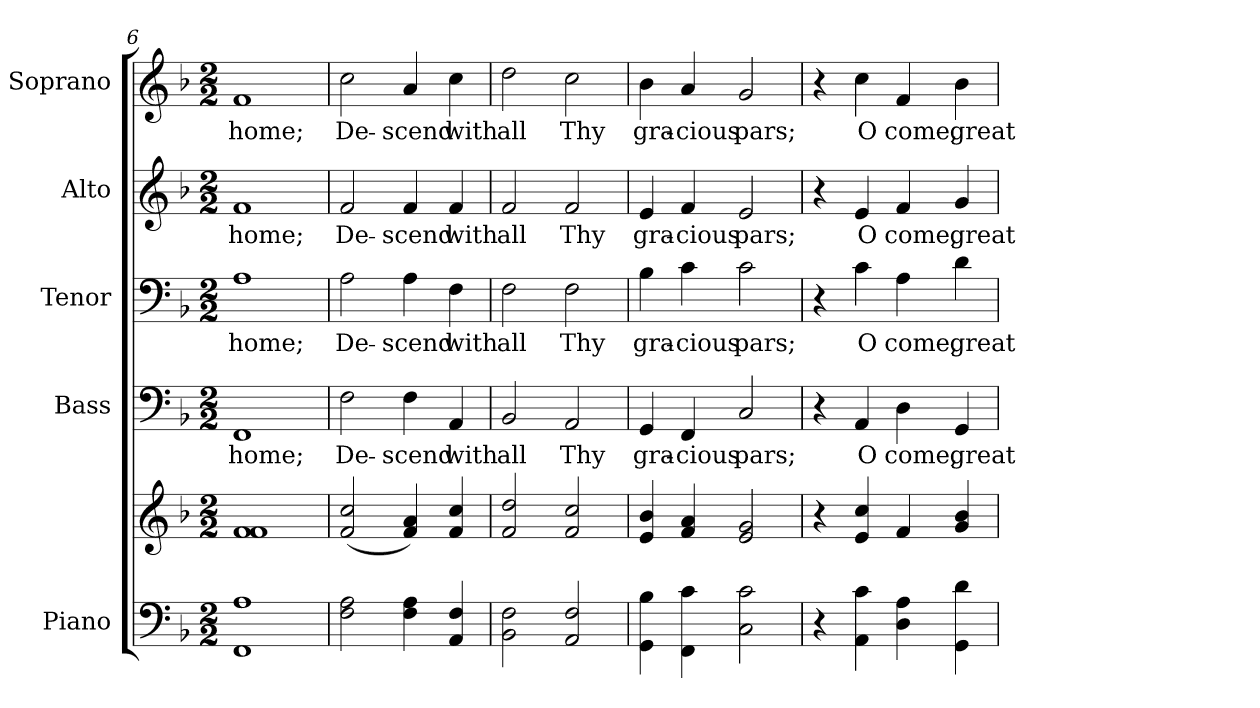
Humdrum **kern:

**kern	**kern	**kern	**text	**kern	**text	**kern	**text	**kern	**text
*part5	*part5	*part4	*part4	*part3	*part3	*part2	*part2	*part1	*part1
*staff6	*staff5	*staff4	*staff4	*staff3	*staff3	*staff2	*staff2	*staff1	*staff1
*I"Piano	*	*I"Bass	*	*I"Tenor	*	*I"Alto	*	*I"Soprano	*
*I'Pno.	*	*I'B.	*	*I'T.	*	*I'A.	*	*I'S.	*
*clefF4	*clefG2	*clefF4	*	*clefF4	*	*clefG2	*	*clefG2	*
*k[b-]	*k[b-]	*k[b-]	*	*k[b-]	*	*k[b-]	*	*k[b-]	*
*F:	*F:	*F:	*	*F:	*	*F:	*	*F:	*
*M2/2	*M2/2	*M2/2	*	*M2/2	*	*M2/2	*	*M2/2	*
=6	=6	=6	=6	=6	=6	=6	=6	=6	=6
!	!	!	!LO:LY:b:color=#000000	!	!	!	!	!	!
!	!	!	!	!	!LO:LY:b:color=#000000	!	!	!	!
!	!	!	!	!	!	!	!LO:LY:b:color=#000000	!	!
!	!	!	!	!	!	!	!	!	!LO:LY:b:color=#000000
1FFi 1Ai	1fi 1fi	1FFi	home;	1Ai	home;	1fi	home;	1fi	home;
!!LO:PB:g=z
=7	=7	=7	=7	=7	=7	=7	=7	=7	=7
!	!	!	!LO:LY:b:color=#000000	!	!	!	!	!	!
!	!	!	!	!	!LO:LY:b:color=#000000	!	!	!	!
!	!	!	!	!	!	!	!LO:LY:b:color=#000000	!	!
!	!	!	!	!	!	!	!	!	!LO:LY:b:color=#000000
2Fi\ 2Ai	(2fi/ 2cci	2Fi\	De-	2Ai\	De-	2fi/	De-	2cci\	De-
!	!	!	!LO:LY:b:color=#000000	!	!	!	!	!	!
!	!	!	!	!	!LO:LY:b:color=#000000	!	!	!	!
!	!	!	!	!	!	!	!LO:LY:b:color=#000000	!	!
!	!	!	!	!	!	!	!	!	!LO:LY:b:color=#000000
4Fi\ 4Ai	4fi/ 4ai)	4Fi\	-scend	4Ai\	-scend	4fi/	-scend	4ai/	-scend
!	!	!	!LO:LY:b:color=#000000	!	!	!	!	!	!
!	!	!	!	!	!LO:LY:b:color=#000000	!	!	!	!
!	!	!	!	!	!	!	!LO:LY:b:color=#000000	!	!
!	!	!	!	!	!	!	!	!	!LO:LY:b:color=#000000
4AAi/ 4Fi	4fi/ 4cci	4AAi/	with	4Fi\	with	4fi/	with	4cci\	with
=8	=8	=8	=8	=8	=8	=8	=8	=8	=8
!	!	!	!LO:LY:b:color=#000000	!	!	!	!	!	!
!	!	!	!	!	!LO:LY:b:color=#000000	!	!	!	!
!	!	!	!	!	!	!	!LO:LY:b:color=#000000	!	!
!	!	!	!	!	!	!	!	!	!LO:LY:b:color=#000000
2BB-i\ 2Fi	2fi/ 2ddi	2BB-i/	all	2Fi\	all	2fi/	all	2ddi\	all
!	!	!	!LO:LY:b:color=#000000	!	!	!	!	!	!
!	!	!	!	!	!LO:LY:b:color=#000000	!	!	!	!
!	!	!	!	!	!	!	!LO:LY:b:color=#000000	!	!
!	!	!	!	!	!	!	!	!	!LO:LY:b:color=#000000
2AAi/ 2Fi	2fi/ 2cci	2AAi/	Thy	2Fi\	Thy	2fi/	Thy	2cci\	Thy
=9	=9	=9	=9	=9	=9	=9	=9	=9	=9
!	!	!	!LO:LY:b:color=#000000	!	!	!	!	!	!
!	!	!	!	!	!LO:LY:b:color=#000000	!	!	!	!
!	!	!	!	!	!	!	!LO:LY:b:color=#000000	!	!
!	!	!	!	!	!	!	!	!	!LO:LY:b:color=#000000
4GGi\ 4B-i	4ei/ 4b-i	4GGi/	gra-	4B-i\	gra-	4ei/	gra-	4b-i\	gra-
!	!	!	!LO:LY:b:color=#000000	!	!	!	!	!	!
!	!	!	!	!	!LO:LY:b:color=#000000	!	!	!	!
!	!	!	!	!	!	!	!LO:LY:b:color=#000000	!	!
!	!	!	!	!	!	!	!	!	!LO:LY:b:color=#000000
4FFi\ 4ci	4fi/ 4ai	4FFi/	-cious	4ci\	-cious	4fi/	-cious	4ai/	-cious
!	!	!	!LO:LY:b:color=#000000	!	!	!	!	!	!
!	!	!	!	!	!LO:LY:b:color=#000000	!	!	!	!
!	!	!	!	!	!	!	!LO:LY:b:color=#000000	!	!
!	!	!	!	!	!	!	!	!	!LO:LY:b:color=#000000
2Ci\ 2ci	2ei/ 2gi	2Ci/	pars;	2ci\	pars;	2ei/	pars;	2gi/	pars;
!!LO:PB:g=z
=10	=10	=10	=10	=10	=10	=10	=10	=10	=10
4r	4r	4r	.	4r	.	4r	.	4r	.
!	!	!	!LO:LY:b:color=#000000	!	!	!	!	!	!
!	!	!	!	!	!LO:LY:b:color=#000000	!	!	!	!
!	!	!	!	!	!	!	!LO:LY:b:color=#000000	!	!
!	!	!	!	!	!	!	!	!	!LO:LY:b:color=#000000
4AAi\ 4ci	4ei/ 4cci	4AAi/	O	4ci\	O	4ei/	O	4cci\	O
!	!	!	!LO:LY:b:color=#000000	!	!	!	!	!	!
!	!	!	!	!	!LO:LY:b:color=#000000	!	!	!	!
!	!	!	!	!	!	!	!LO:LY:b:color=#000000	!	!
!	!	!	!	!	!	!	!	!	!LO:LY:b:color=#000000
4Di\ 4Ai	4fi/	4Di\	come,	4Ai\	come,	4fi/	come,	4fi/	come,
!	!	!	!LO:LY:b:color=#000000	!	!	!	!	!	!
!	!	!	!	!	!LO:LY:b:color=#000000	!	!	!	!
!	!	!	!	!	!	!	!LO:LY:b:color=#000000	!	!
!	!	!	!	!	!	!	!	!	!LO:LY:b:color=#000000
4GGi\ 4di	4gi/ 4b-i	4GGi/	great	4di\	great	4gi/	great	4b-i\	great
=	=	=	=	=	=	=	=	=	=
*-	*-	*-	*-	*-	*-	*-	*-	*-	*-
